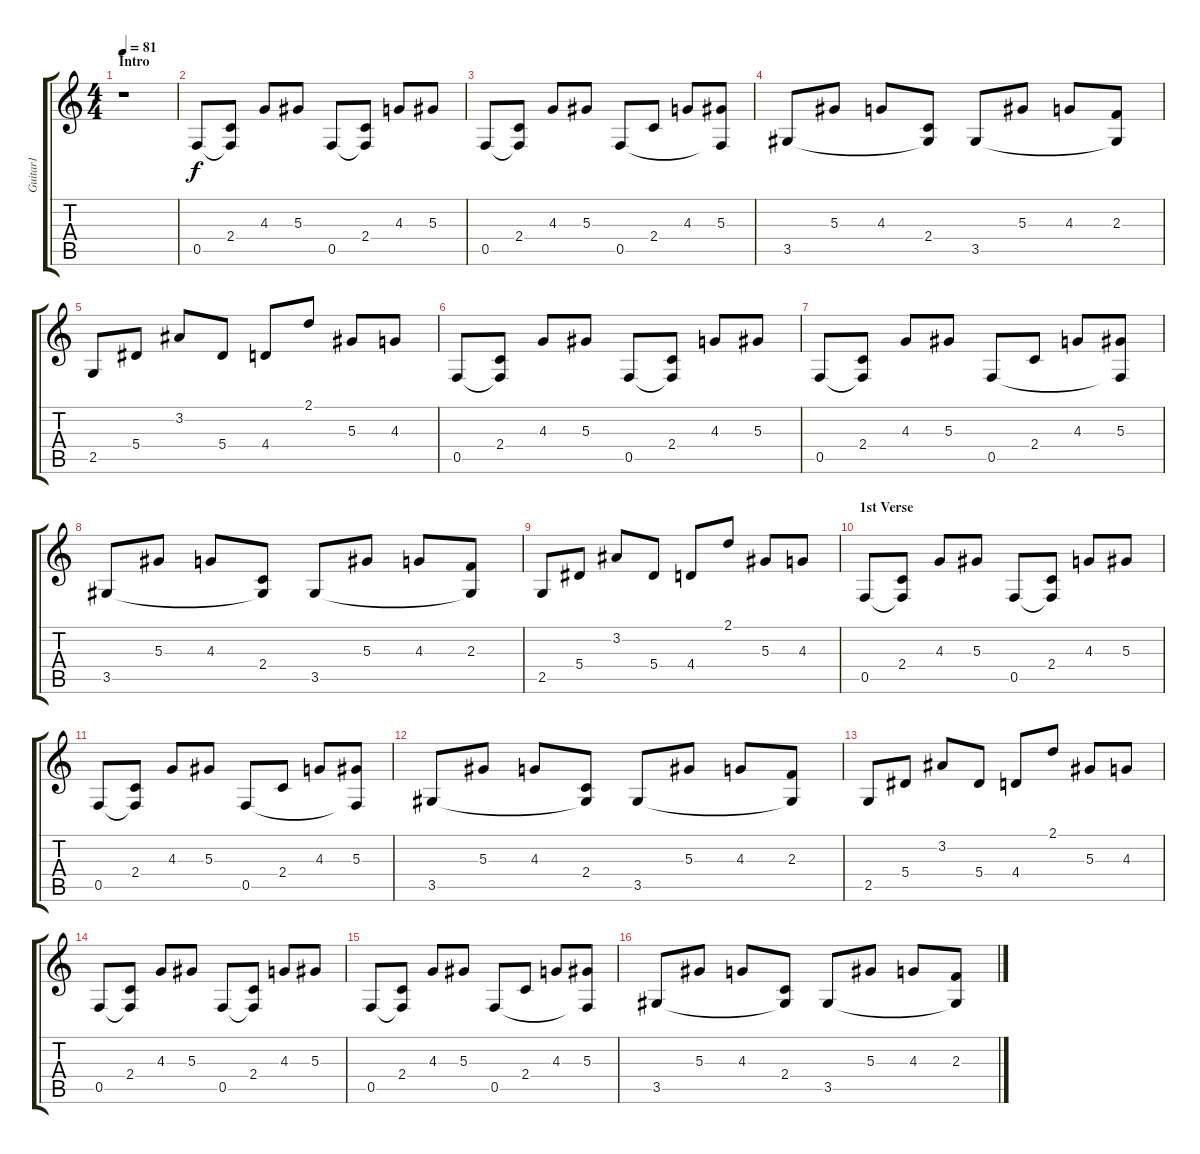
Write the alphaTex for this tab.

\track ("Guitar1" "Guitar1") {instrument distortionguitar}
\staff {score tabs}
\tuning (C4 G3 Eb3 Bb2 F2 C2) {hide}
\ts (4 4)
\section ("" "Intro")
\tempo 81
\clef g2
\ks c
r.1{dy f instrument distortionguitar} |
0.5.8 (2.4 0.5{t}).8 4.3.8 5.3.8 0.5.8 (2.4 0.5{t}).8 4.3.8 5.3.8 |
0.5.8 (2.4 0.5{t}).8 4.3.8 5.3.8 0.5.8 2.4.8 4.3.8 (5.3 0.5{t}).8 |
3.5.8 5.3.8 4.3.8 (2.4 3.5{t}).8 3.5.8 5.3.8 4.3.8 (2.3 3.5{t}).8 |
2.5.8 5.4.8 3.2.8 5.4.8 4.4.8 2.1.8 5.3.8 4.3.8 |
0.5.8 (2.4 0.5{t}).8 4.3.8 5.3.8 0.5.8 (2.4 0.5{t}).8 4.3.8 5.3.8 |
0.5.8 (2.4 0.5{t}).8 4.3.8 5.3.8 0.5.8 2.4.8 4.3.8 (5.3 0.5{t}).8 |
3.5.8 5.3.8 4.3.8 (2.4 3.5{t}).8 3.5.8 5.3.8 4.3.8 (2.3 3.5{t}).8 |
2.5.8 5.4.8 3.2.8 5.4.8 4.4.8 2.1.8 5.3.8 4.3.8 |
\section ("" "1st Verse")
0.5.8 (2.4 0.5{t}).8 4.3.8 5.3.8 0.5.8 (2.4 0.5{t}).8 4.3.8 5.3.8 |
0.5.8 (2.4 0.5{t}).8 4.3.8 5.3.8 0.5.8 2.4.8 4.3.8 (5.3 0.5{t}).8 |
3.5.8 5.3.8 4.3.8 (2.4 3.5{t}).8 3.5.8 5.3.8 4.3.8 (2.3 3.5{t}).8 |
2.5.8 5.4.8 3.2.8 5.4.8 4.4.8 2.1.8 5.3.8 4.3.8 |
0.5.8 (2.4 0.5{t}).8 4.3.8 5.3.8 0.5.8 (2.4 0.5{t}).8 4.3.8 5.3.8 |
0.5.8 (2.4 0.5{t}).8 4.3.8 5.3.8 0.5.8 2.4.8 4.3.8 (5.3 0.5{t}).8 |
3.5.8 5.3.8 4.3.8 (2.4 3.5{t}).8 3.5.8 5.3.8 4.3.8 (2.3 3.5{t}).8
